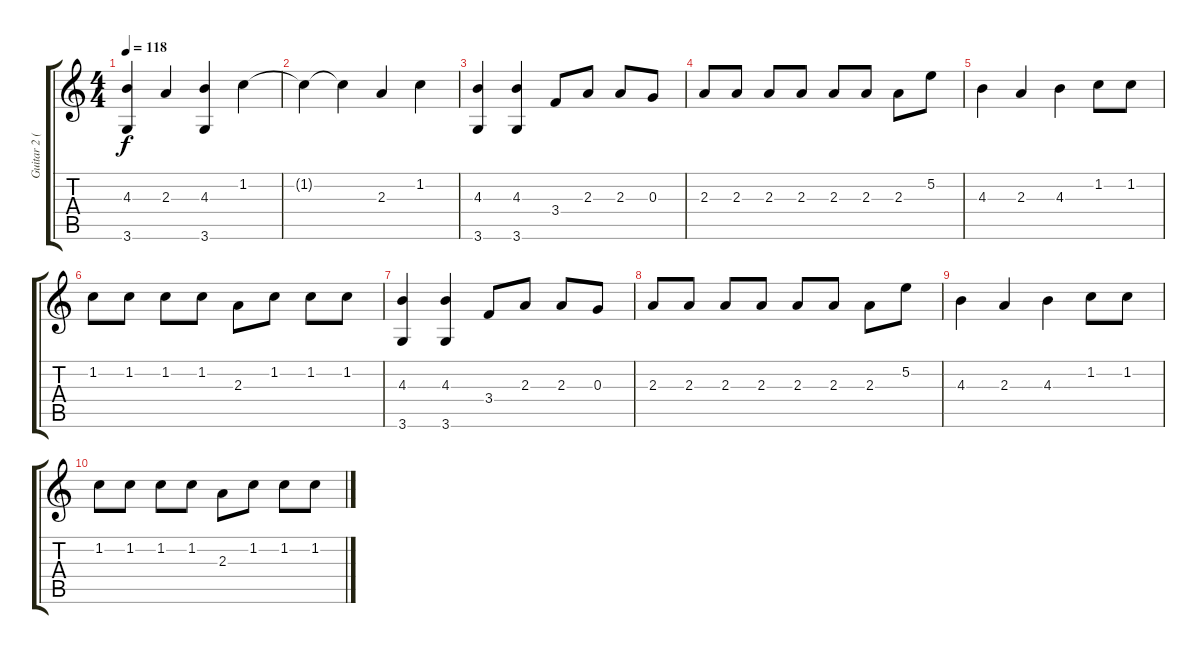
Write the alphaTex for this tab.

\track ("Guitar 2 ( Acoustic )" "Guitar 2 (") {instrument acousticguitarsteel}
\staff {score tabs}
\tuning (E4 B3 G3 D3 A2 E2) {hide}
\ts (4 4)
\tempo 118
\clef g2
\ks c
(4.3 3.6).4{dy f} 2.3.4 (4.3 3.6).4 1.2.4 |
1.2{t}.4 1.2{t}.4 2.3.4 1.2.4 |
(4.3 3.6).4{volume 16 balance 10} (4.3 3.6).4 3.4.8 2.3.8 2.3.8 0.3.8 |
2.3.8 2.3.8 2.3.8 2.3.8 2.3.8 2.3.8 2.3.8 5.2.8 |
4.3.4 2.3.4 4.3.4 1.2.8 1.2.8 |
1.2.8 1.2.8 1.2.8 1.2.8 2.3.8 1.2.8 1.2.8 1.2.8 |
(4.3 3.6).4 (4.3 3.6).4 3.4.8 2.3.8 2.3.8 0.3.8 |
2.3.8 2.3.8 2.3.8 2.3.8 2.3.8 2.3.8 2.3.8 5.2.8 |
4.3.4 2.3.4 4.3.4 1.2.8 1.2.8 |
1.2.8 1.2.8 1.2.8 1.2.8 2.3.8 1.2.8 1.2.8 1.2.8
